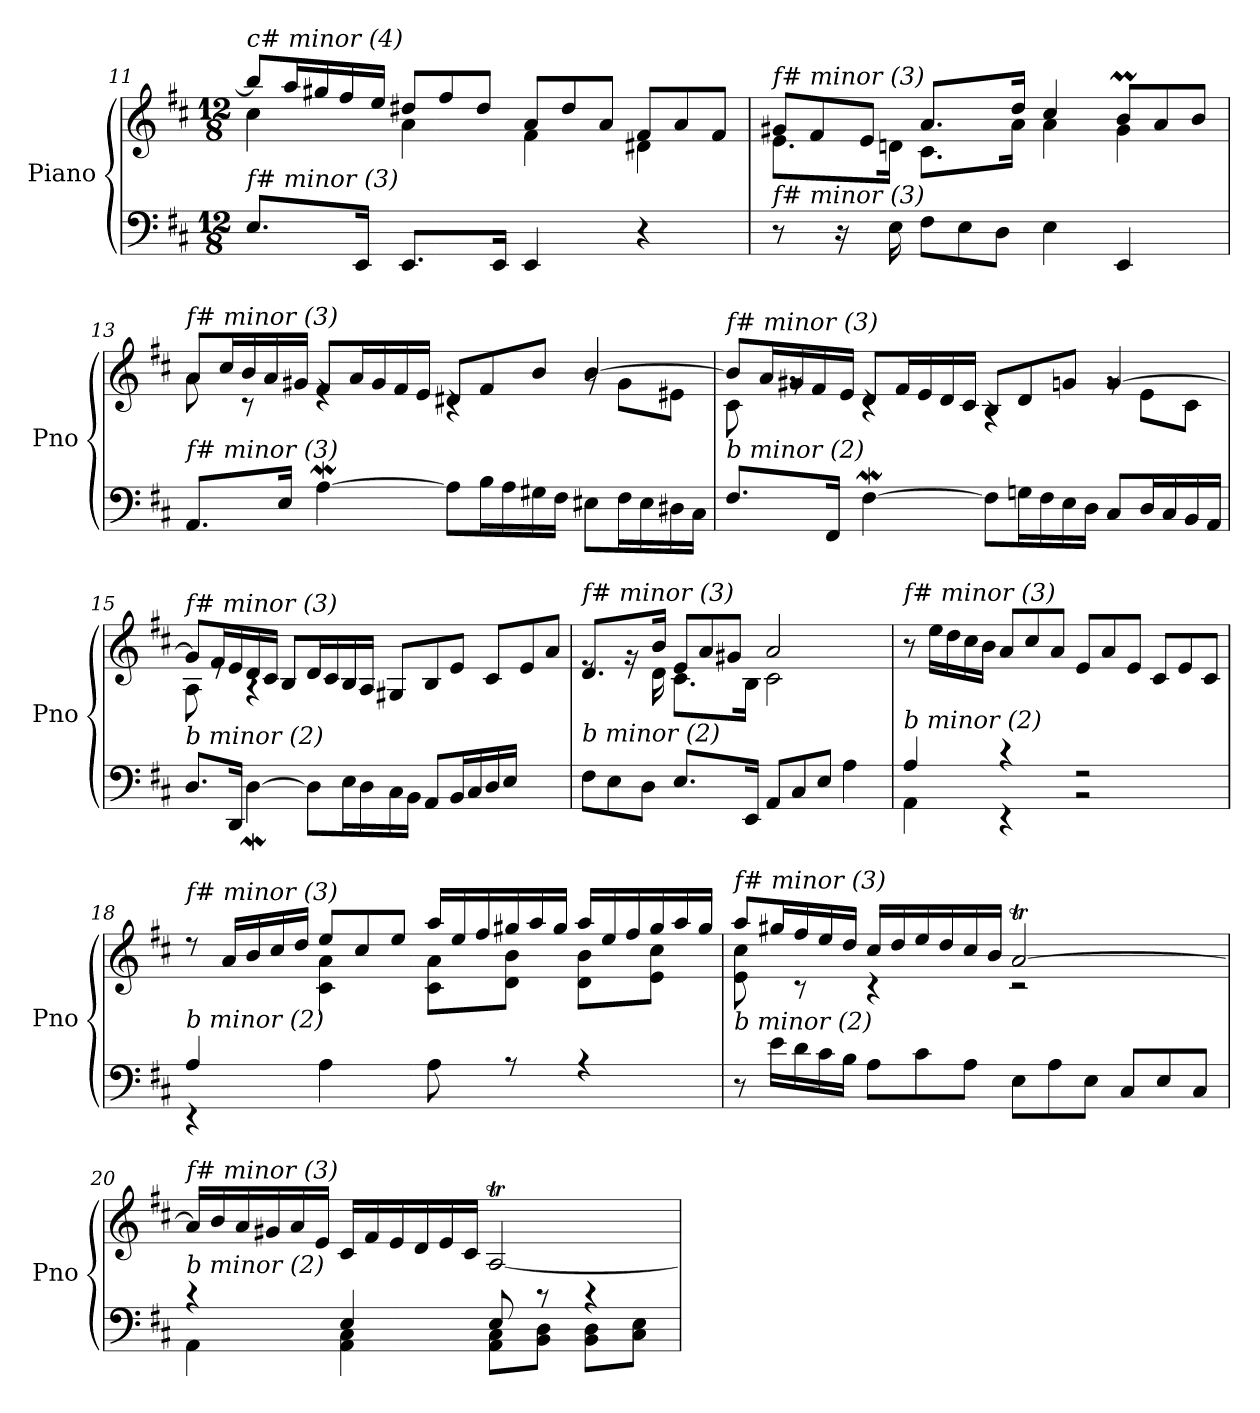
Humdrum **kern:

**kern	**kern
*part1	*part1
*staff2	*staff1
*I"Piano	*
*I'Pno	*
!!LO:PB:g=z
*clefF4	*clefG2
*k[f#c#]	*k[f#c#]
*D:	*D:
*M12/8	*M12/8
=11	=11
*	*^
*Xtuplet	*	*Xtuplet
!	!LO:TX:i:t=c# minor (4)	!
!LO:TX:i:t=f# minor (3)	!	!
16%3.E/L	8bb/L]	8%3cc#\
.	16aa/L	.
.	16gg#X/	.
.	16ff#/	.
32%3EE/Jk	.	.
.	16ee/JJ	.
16%3.EE/L	8dd#X/L	8%3a\
.	8ff#/	.
.	8dd#/J	.
32%3EE/Jk	.	.
8%3EE/	8a/L	8%3f#\
.	8dd#/	.
.	8a/J	.
8%3r	8f#/L	8%3d#X\
.	8a/	.
.	8f#/J	.
=12	=12	=12
!	!LO:TX:i:t=f# minor (3)	!
!LO:TX:i:t=f# minor (3)	!	!
16%3r	8g#X/L	16%3.e\L
.	8f#/	.
32%3r	.	.
.	8e/J	.
32%3E\	.	32%3dn\Jk
8F#\L	16%3.a/L	16%3.c#\L
8E\	.	.
8D\J	.	.
.	32%3dd/Jk	32%3a\Jk
8%3E\	8%3cc#/	8%3a\
8%3EE/	8bM/L	8%3g#\
.	8a/	.
.	8b/J	.
!!LO:PB:g=z	!!
=13	=13	=13
!	!LO:TX:i:t=f# minor (3)	!
!LO:TX:i:t=f# minor (3)	!	!
16%3.AA/L	8a/L	16%3a\
.	16cc#/L	.
.	16b/	16%3rc
.	16a/	.
32%3E/Jk	.	.
.	16g#X/JJ	.
[8%3AW\	8f#/L	8%3re
.	16a/L	.
.	16g#/	.
.	16f#/	.
.	16e/JJ	.
8A\L]	8d#X/L	8%3rc
16B\L	8f#/	.
16A\	.	.
16G#X\	8b/J	.
16F#\JJ	.	.
8E#X\L	[8%3b/	8rg
16F#\L	.	8g#\L
16E#\	.	.
16D#X\	.	8e#X\J
16C#\JJ	.	.
!!LO:LB:g=z	!!
=14	=14	=14
!	!LO:TX:i:t=f# minor (3)	!
!LO:TX:i:t=b minor (2)	!	!
16%3.F#/L	8b/L]	16%3c#\
.	16a/L	.
.	16g#X/	16%3rg
.	16f#/	.
32%3FF#/Jk	.	.
.	16e/JJ	.
[8%3F#W\	8d/L	8%3rc
.	16f#/L	.
.	16e/	.
.	16d/	.
.	16c#/JJ	.
8F#\L]	8B/L	8%3rA
16Gn\L	8d/	.
16F#\	.	.
16E\	8gn/J	.
16D\JJ	.	.
8C#/L	[8%3g/	8rg
16D/L	.	8e\L
16C#/	.	.
16BB/	.	8c#\J
16AA/JJ	.	.
!!LO:LB:g=z	!!
=15	=15	=15
*^	*	*
!	!	!LO:TX:i:t=f# minor (3)	!
!LO:TX:i:t=b minor (2)	!	!	!
2ryy	8.D/L	8g/L]	8A\
.	.	16f#/L	8re
.	16DD/Jk	16e/	.
.	[4Dw\	16d/	4rA
.	.	16c#/JJ	.
.	.	8B/L	.
1ryy	8D\L]	16d/L	1ryy
.	.	16c#/	.
.	16E\L	16B/	.
.	16D\	16A/JJ	.
.	16C#\	8G#X/L	.
.	16BB\JJ	.	.
.	8AA/L	8B/	.
.	16BB/L	8e/J	.
.	16C#/	.	.
.	16D/	8c#/L	.
.	16E/JJ	.	.
.	4ryy	8e/	.
.	.	8a/J	.
*v	*v	*	*
=16	=16	=16
!	!LO:TX:i:t=f# minor (3)	!
!LO:TX:i:t=b minor (2)	!	!
8F#\L	16%3.d/L	16%3re
8E\	.	.
.	.	32%3rg
8D\J	.	.
.	32%3b/Jk	32%3d\
16%3.E/L	8e/L	16%3.c#\L
.	8a/	.
.	8g#X/J	.
32%3EE/Jk	.	32%3B\Jk
8AA/L	4%3a/	4%3c#\
8C#/	.	.
8E/J	.	.
8%3A\	.	.
*	*v	*v
!!LO:LB:g=z
=17	=17
*^	*
!	!	!LO:TX:i:t=f# minor (3)
!LO:TX:i:t=b minor (2)	!	!
8%3A/	8%3AA\	8r
.	.	16ee\LL
.	.	16dd\
.	.	16cc#\
.	.	16b\JJ
8%3rc	8%3rEE	8a/L
.	.	8cc#/
.	.	8a/J
4%3rBB	4%3rF	8e/L
.	.	8a/
.	.	8e/J
.	.	8c#/L
.	.	8e/
.	.	8c#/J
!!LO:LB:g=z
=18	=18	=18
*	*	*^
!	!	!LO:TX:i:t=f# minor (3)	!
!LO:TX:i:t=b minor (2)	!	!	!
8%3A/	8%3rEE	8rdd	4.ryy
.	.	16a/LL	.
.	.	16b/	.
.	.	16cc#/	.
.	.	16dd/JJ	.
1ryy	8%3A\	8ee/L	8%3c#\ 8%3a\
.	.	8cc#/	.
.	.	8ee/J	.
.	16%3A\	16aa/LL	16%3c#\ 16%3a\L
.	.	16ee/	.
.	.	16ff#/	.
.	16%3rA	16gg#X/	16%3d\ 16%3b\J
.	.	16aa/	.
.	.	16gg#/JJ	.
.	8%3rA	16aa/LL	16%3d\ 16%3b\L
.	.	16ee/	.
.	.	16ff#/	.
.	.	16gg#/	16%3e\ 16%3cc#\J
8ryy	.	16aa/	.
.	.	16gg#/JJ	.
*v	*v	*	*
=19	=19	=19
!	!LO:TX:i:t=f# minor (3)	!
!LO:TX:i:t=b minor (2)	!	!
8r	8aa/L	16%3e\ 16%3cc#\
16e\LL	16gg#X/L	.
16d\	16ff#/	16%3rc
16c#\	16ee/	.
16B\JJ	16dd/JJ	.
8A\L	16cc#/LL	8%3rc
.	16dd/	.
8c#\	16ee/	.
.	16dd/	.
8A\J	16cc#/	.
.	16b/JJ	.
8E\L	[4%3aT/	4%3rc
8A\	.	.
8E\J	.	.
8C#/L	.	.
8E/	.	.
8C#/J	.	.
*	*v	*v
!!LO:PB:g=z
=20	=20
*^	*
!	!	!LO:TX:i:t=f# minor (3)
!LO:TX:i:t=b minor (2)	!	!
8%3rc	8%3AA\	16a/LL]
.	.	16b/
.	.	16a/
.	.	16g#X/
.	.	16a/
.	.	16e/JJ
8%3E/	8%3AA\ 8%3C#\	16c#/LL
.	.	16f#/
.	.	16e/
.	.	16d/
.	.	16e/
.	.	16c#/JJ
16%3E/	16%3AA\ 16%3C#\L	[4%3AT/
16%3rc	16%3BB\ 16%3D\J	.
8%3rc	16%3BB\ 16%3D\L	.
.	16%3C#\ 16%3E\J	.
*v	*v	*
=	=
*-	*-
